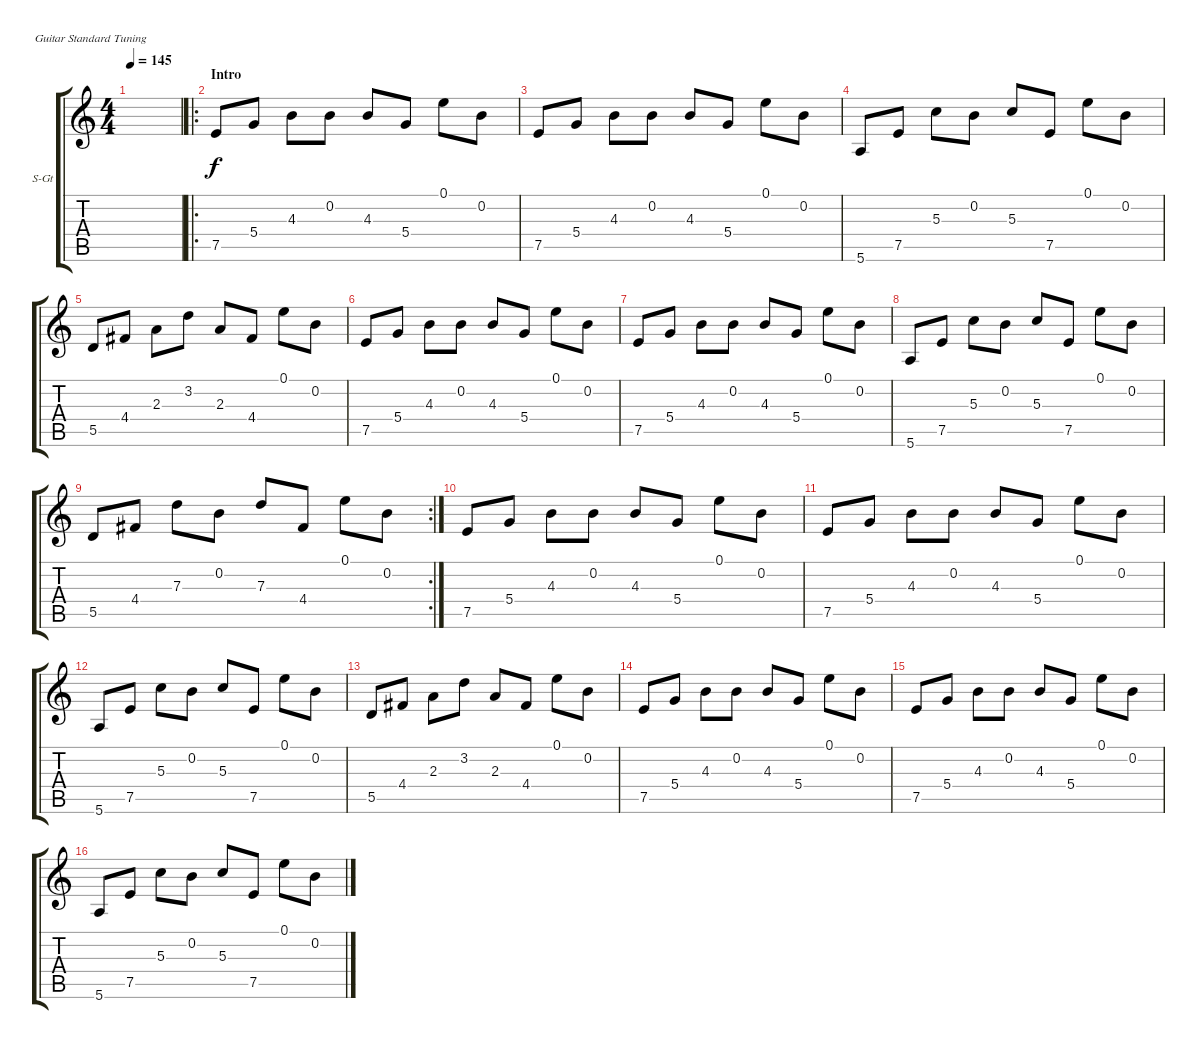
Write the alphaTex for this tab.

\defaultSystemsLayout 4
\bracketExtendMode groupsimilarinstruments
\firstSystemTrackNameOrientation horizontal
\otherSystemsTrackNameOrientation horizontal
\track ("Steel Guitar" "S-Gt") {instrument acousticguitarsteel}
\staff {score tabs}
\tuning (E4 B3 G3 D3 A2 E2)
\ts (4 4)
\tempo 145
\clef g2
\ks c
|
\ro
\section ("" "Intro")
7.5.8 5.4.8 4.3.8 0.2.8 4.3.8 5.4.8 0.1.8 0.2.8 |
7.5.8 5.4.8 4.3.8 0.2.8 4.3.8 5.4.8 0.1.8 0.2.8 |
5.6.8 7.5.8 5.3.8 0.2.8 5.3.8 7.5.8 0.1.8 0.2.8 |
5.5.8 4.4.8 2.3.8 3.2.8 2.3.8 4.4.8 0.1.8 0.2.8 |
7.5.8 5.4.8 4.3.8 0.2.8 4.3.8 5.4.8 0.1.8 0.2.8 |
7.5.8 5.4.8 4.3.8 0.2.8 4.3.8 5.4.8 0.1.8 0.2.8 |
5.6.8 7.5.8 5.3.8 0.2.8 5.3.8 7.5.8 0.1.8 0.2.8 |
\rc 2
5.5.8 4.4.8 7.3.8 0.2.8 7.3.8 4.4.8 0.1.8 0.2.8 |
7.5.8 5.4.8 4.3.8 0.2.8 4.3.8 5.4.8 0.1.8 0.2.8 |
7.5.8 5.4.8 4.3.8 0.2.8 4.3.8 5.4.8 0.1.8 0.2.8 |
5.6.8 7.5.8 5.3.8 0.2.8 5.3.8 7.5.8 0.1.8 0.2.8 |
5.5.8 4.4.8 2.3.8 3.2.8 2.3.8 4.4.8 0.1.8 0.2.8 |
7.5.8 5.4.8 4.3.8 0.2.8 4.3.8 5.4.8 0.1.8 0.2.8 |
7.5.8 5.4.8 4.3.8 0.2.8 4.3.8 5.4.8 0.1.8 0.2.8 |
5.6.8 7.5.8 5.3.8 0.2.8 5.3.8 7.5.8 0.1.8 0.2.8
